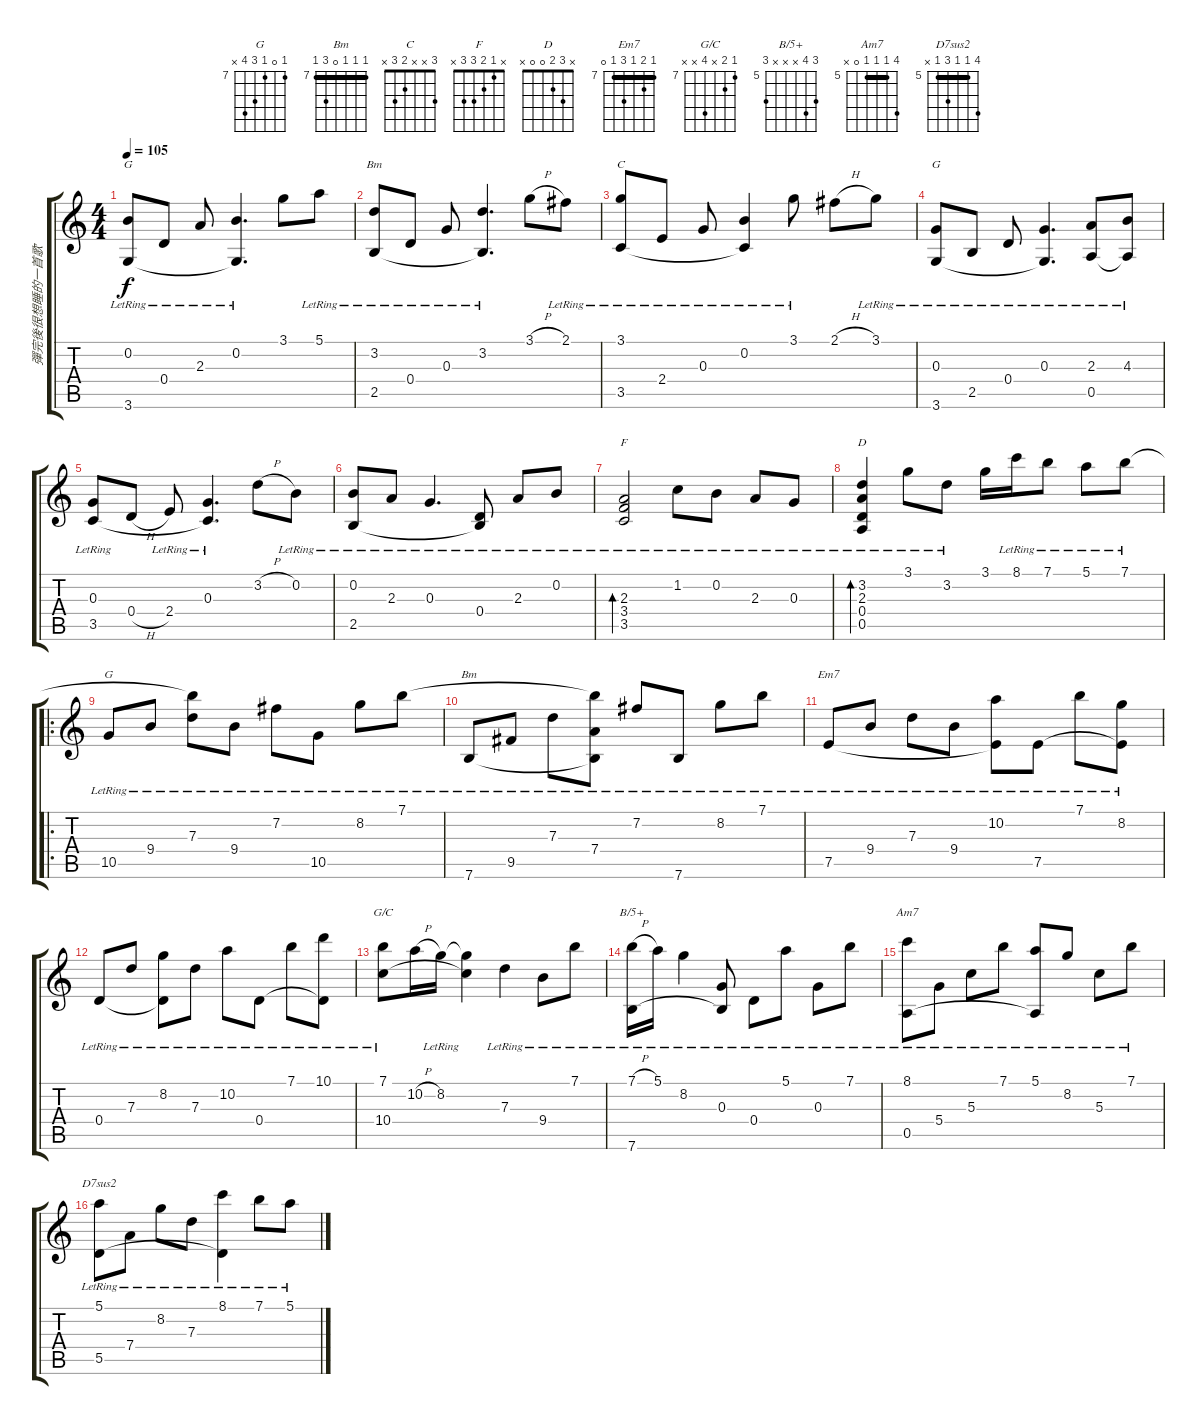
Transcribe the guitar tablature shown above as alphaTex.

\track ("彈完後很想睡的一首歌" "彈完後很想睡的一首歌") {instrument acousticguitarnylon}
\staff {score tabs}
\tuning (E4 B3 G3 D3 A2 E2) {hide}
\chord ("G" x 0 x x x 3)
\chord ("Bm" x 3 x x 2 x)
\chord ("C" 3 x x 2 3 x)
\chord ("G" x x 0 x 2 3)
\chord ("F" x 1 2 3 3 x)
\chord ("D" x 3 2 0 0 x)
\chord ("G" 7 0 7 9 10 x) {firstfret 7}
\chord ("Bm" 7 7 7 0 9 7) {firstfret 7 barre 7}
\chord ("Em7" 7 8 7 9 7 0) {firstfret 7 barre 7}
\chord ("G/C" 7 8 x 10 x x) {firstfret 7}
\chord ("B/5+" 7 8 x x x 7) {firstfret 5}
\chord ("Am7" 8 5 5 5 0 x) {firstfret 5 barre 5}
\chord ("D7sus2" 8 5 5 7 5 x) {firstfret 5 barre 5}
\ts (4 4)
\tempo 105
\clef g2
\ks c
(0.2{lr} 3.6{lr}).8{ch "G" dy f} 0.4{lr}.8 2.3{lr}.8 (0.2{lr} 3.6{t}).4{d} 3.1.8 5.1{lr}.8 |
(3.2{lr} 2.5{lr}).8{ch "Bm"} 0.4{lr}.8 0.3{lr}.8 (3.2{lr} 2.5{t}).4{d} 3.1{h}.8 2.1{lr}.8 |
(3.1{lr} 3.5{lr}).8{ch "C"} 2.4{lr}.8 0.3{lr}.8 (0.2{lr} 3.5{t}).4 3.1{lr}.8 2.1{h}.8 3.1{lr}.8 |
(0.3{lr} 3.6{lr}).8{ch "G"} 2.5{lr}.8 0.4{lr}.8 (0.3{lr} 3.6{t}).4{d} (2.3 0.5{lr}).8 (4.3{lr} 0.5{t}).8 |
(0.3{lr} 3.5{lr}).8 0.4{h}.8 2.4{lr}.8 (0.3{lr} 3.5{t}).4{d} 3.2{h}.8 0.2{lr}.8 |
(0.2{lr} 2.5{lr}).8 2.3{lr}.8 0.3{lr}.4{d} (0.4{lr} 2.5{t}).8 2.3{lr}.8 0.2{lr}.8 |
(2.3{lr} 3.4{lr} 3.5{lr}).2{bd 60 ch "F"} 1.2{lr}.8 0.2{lr}.8 2.3{lr}.8 0.3{lr}.8 |
(3.2{lr} 2.3{lr} 0.4{lr} 0.5{lr}).4{bd 60 ch "D"} 3.1{lr}.8 3.2{lr}.8 3.1.16 8.1{lr}.16 7.1{lr}.8 5.1{lr}.8 7.1{lr}.8 |
\ro
10.5{lr}.8{ch "G"} 9.4{lr}.8 (7.1{t} 7.3{lr}).8 9.4{lr}.8 7.2{lr}.8 10.5{lr}.8 8.2{lr}.8 7.1{lr}.8 |
7.6{lr}.8{ch "Bm"} 9.5{lr}.8 7.3{lr}.8 (7.1{t} 7.4{lr} 7.6{t}).8 7.2{lr}.8 7.6{lr}.8 8.2{lr}.8 7.1{lr}.8 |
7.5{lr}.8{ch "Em7"} 9.4{lr}.8 7.3{lr}.8 9.4{lr}.8 (10.2{lr} 7.5{t}).8 7.5{lr}.8 7.1{lr}.8 (8.2{lr} 7.5{t}).8 |
0.4{lr}.8 7.3{lr}.8 (8.2{lr} 0.4{t}).8 7.3{lr}.8 10.2{lr}.8 0.4{lr}.8 7.1{lr}.8 (10.1{lr} 0.4{t}).8 |
(7.1{lr} 10.4{lr}).8{ch "G/C"} 10.2{h}.16 8.2{lr}.16 (8.2{t} 10.4{t}).4 7.3{lr}.4 9.4{lr}.8 7.1{lr}.8 |
(7.1{h} 7.6{lr}).16{ch "B/5+"} 5.1{lr}.16 8.2{lr}.4 (0.3{lr} 7.6{t}).8 0.4{lr}.8 5.1{lr}.8 0.3{lr}.8 7.1{lr}.8 |
(8.1{lr} 0.5{lr}).8{ch "Am7"} 5.4{lr}.8 5.3{lr}.8 7.1{lr}.8 (5.1{lr} 0.5{t}).8 8.2{lr}.8 5.3{lr}.8 7.1{lr}.8 |
(5.1{lr} 5.5{lr}).8{ch "D7sus2"} 7.4{lr}.8 8.2{lr}.8 7.3{lr}.8 (8.1{lr} 5.5{t}).4 7.1{lr}.8 5.1{lr}.8
